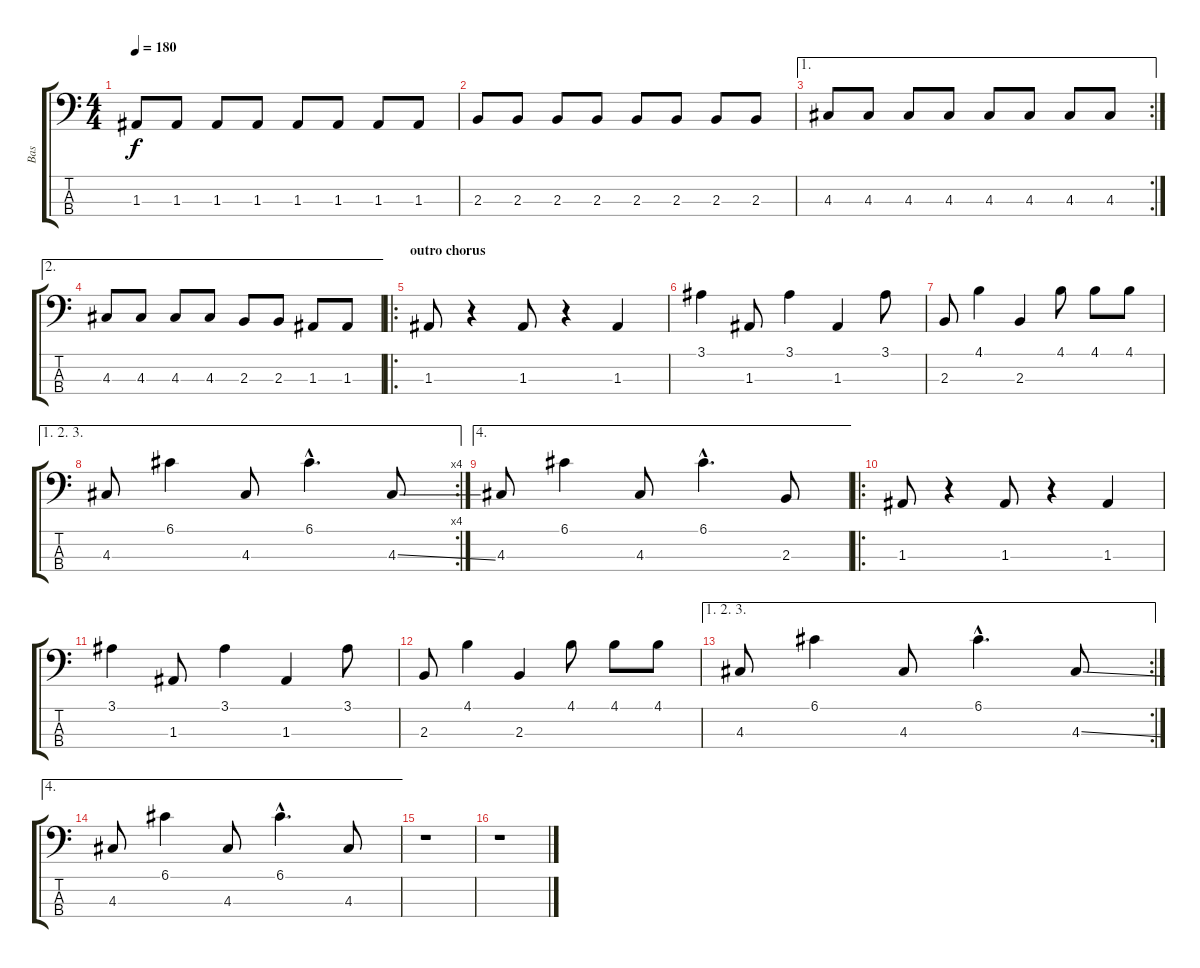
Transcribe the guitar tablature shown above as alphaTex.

\track ("Bas" "Bas") {instrument electricbasspick}
\staff {score tabs}
\tuning (G2 D2 A1 E1) {hide}
\ts (4 4)
\tempo 180
\clef f4
\ks c
1.3.8{dy f} 1.3.8 1.3.8 1.3.8 1.3.8 1.3.8 1.3.8 1.3.8 |
2.3.8 2.3.8 2.3.8 2.3.8 2.3.8 2.3.8 2.3.8 2.3.8 |
\ae 1
\rc 2
4.3.8 4.3.8 4.3.8 4.3.8 4.3.8 4.3.8 4.3.8 4.3.8 |
\ae 2
4.3.8 4.3.8 4.3.8 4.3.8 2.3.8 2.3.8 1.3.8 1.3.8 |
\ro
\section ("" "outro chorus")
1.3.8 r.4 1.3.8 r.4 1.3.4 |
3.1.4 1.3.8 3.1.4 1.3.4 3.1.8 |
2.3.8 4.1.4 2.3.4 4.1.8 4.1.8 4.1.8 |
\ae (1 2 3)
\rc 4
4.3.8 6.1.4 4.3.8 6.1{hac}.4{d} 4.3{ss}.8 |
\ae 4
4.3.8 6.1.4 4.3.8 6.1{hac}.4{d} 2.3.8 |
\ro
1.3.8 r.4 1.3.8 r.4 1.3.4 |
3.1.4 1.3.8 3.1.4 1.3.4 3.1.8 |
2.3.8 4.1.4 2.3.4 4.1.8 4.1.8 4.1.8 |
\ae (1 2 3)
\rc 2
4.3.8 6.1.4 4.3.8 6.1{hac}.4{d} 4.3{ss}.8 |
\ae 4
4.3.8 6.1.4 4.3.8 6.1{hac}.4{d} 4.3.8 |
r.1 |
r.1
